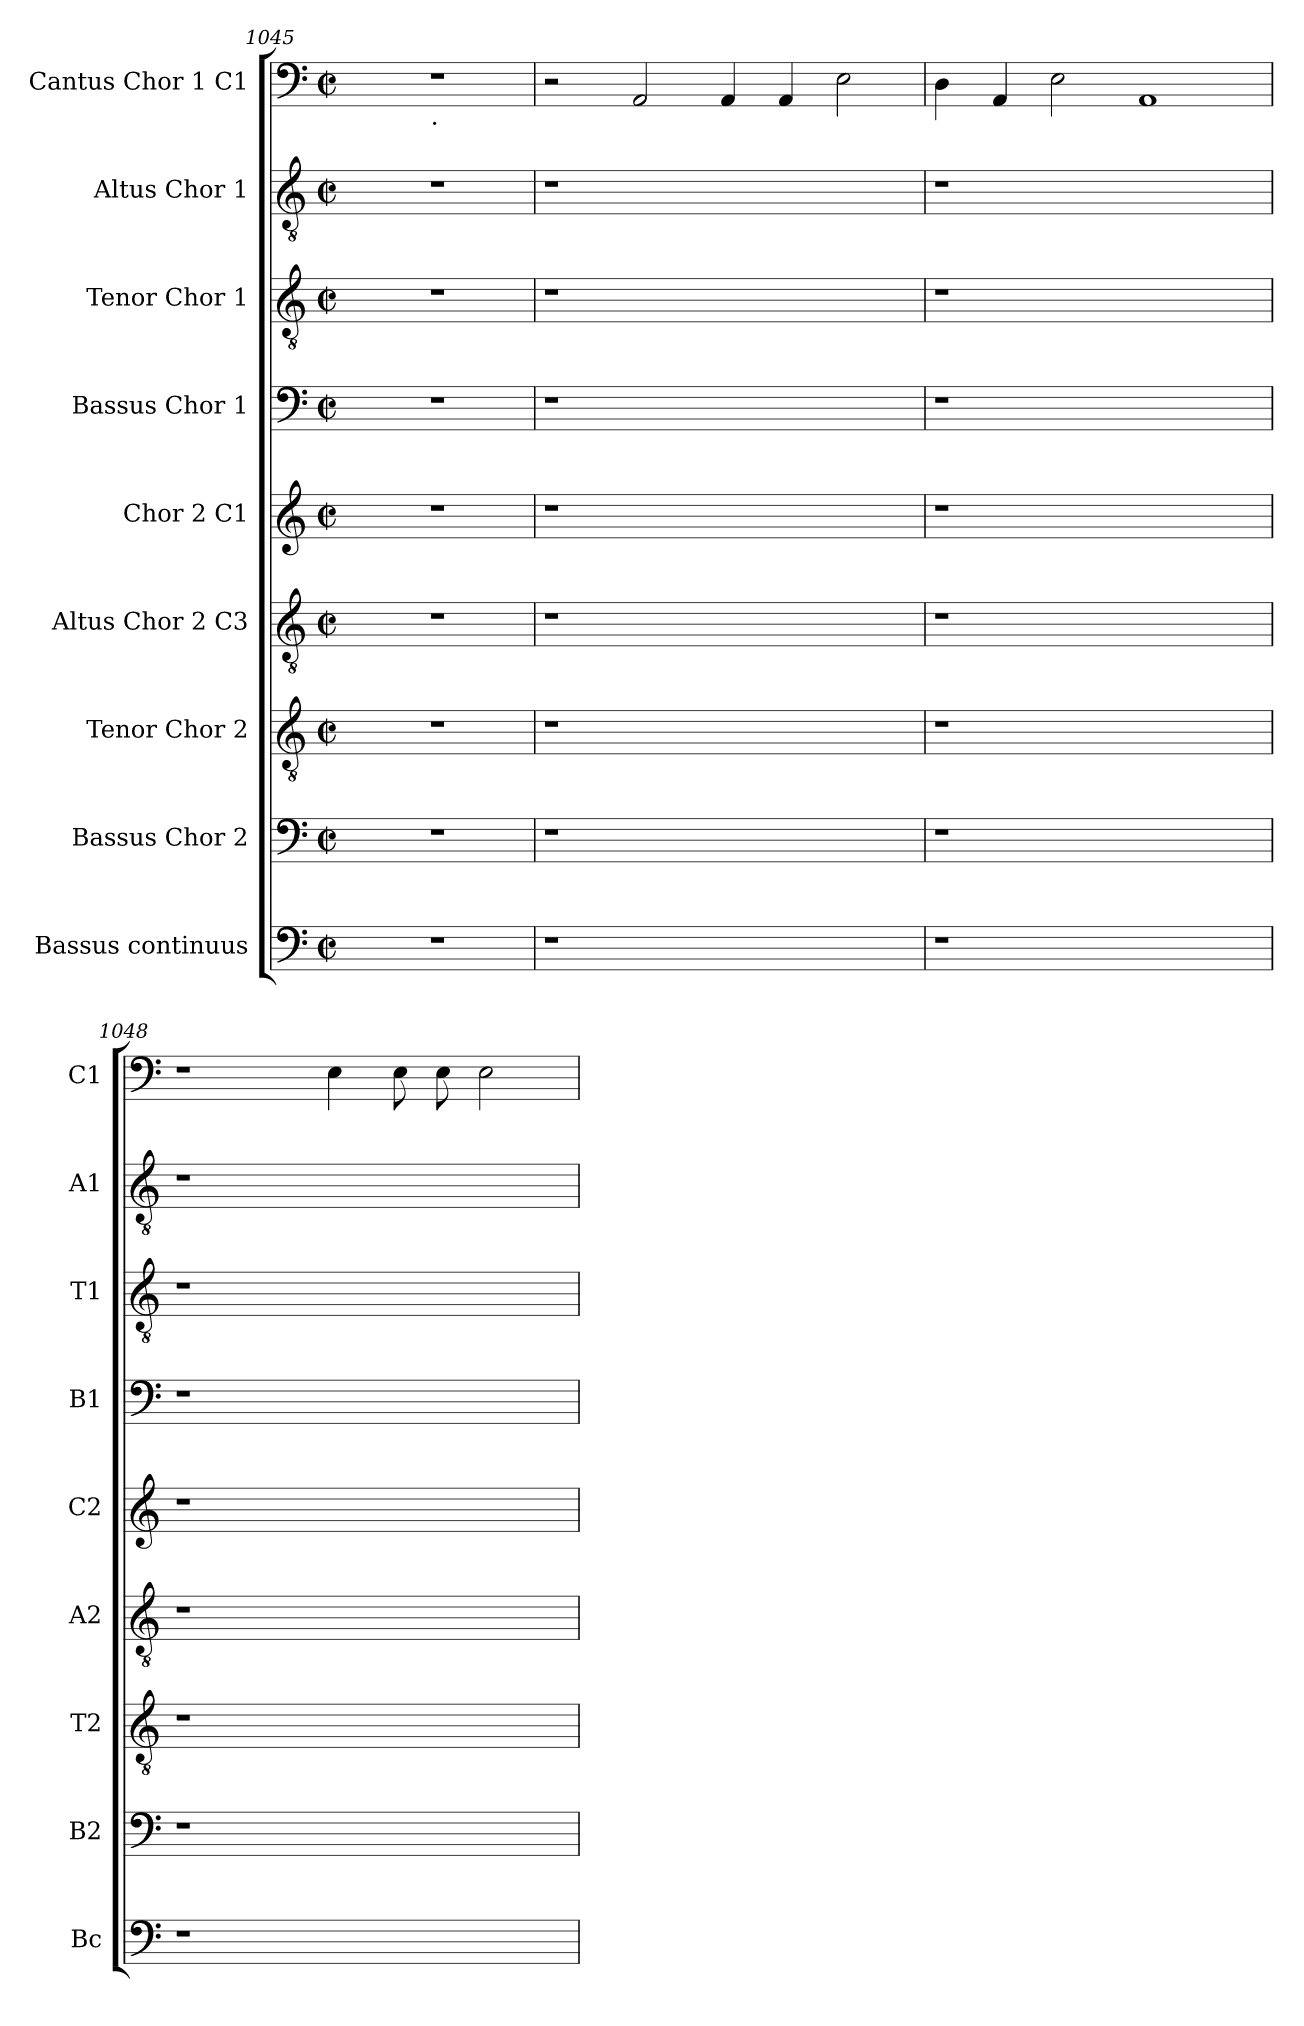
**kern	**kern	**kern	**kern	**kern	**kern	**kern	**kern	**kern
*part9	*part8	*part7	*part6	*part5	*part4	*part3	*part2	*part1
*staff9	*staff8	*staff7	*staff6	*staff5	*staff4	*staff3	*staff2	*staff1
*I"Bassus continuus	*I"Bassus Chor 2	*I"Tenor Chor 2	*I"Altus Chor 2 C3	*I"Chor 2 C1	*I"Bassus Chor 1	*I"Tenor Chor 1	*I"Altus Chor 1	*I"Cantus Chor 1 C1
*I'Bc	*I'B2	*I'T2	*I'A2	*I'C2	*I'B1	*I'T1	*I'A1	*I'C1
!!LO:LB:g=z
*clefF4	*clefF4	*clefGv2	*clefGv2	*clefG2	*clefF4	*clefGv2	*clefGv2	*clefF4
*ITrd7c12	*	*	*	*	*	*	*	*
*k[]	*k[]	*k[]	*k[]	*k[]	*k[]	*k[]	*k[]	*k[]
*C:	*C:	*C:	*C:	*C:	*C:	*C:	*C:	*C:
*M2/2	*M2/2	*M2/2	*M2/2	*M2/2	*M2/2	*M2/2	*M2/2	*M2/2
*met(c|)	*met(c|)	*met(c|)	*met(c|)	*met(c|)	*met(c|)	*met(c|)	*met(c|)	*met(c|)
=1045	=1045	=1045	=1045	=1045	=1045	=1045	=1045	=1045
*	*	*	*	*	*	*	*	*^
1r	1r	1r	1r	1r	1r	1r	1r	1r	4...ryy
!	!	!	!	!	!	!	!	!	!LO:TX:b:t=.
.	.	.	.	.	.	.	.	.	2ryy
.	.	.	.	.	.	.	.	.	32ryy
*	*	*	*	*	*	*	*	*v	*v
=1046	=1046	=1046	=1046	=1046	=1046	=1046	=1046	=1046
1r	1r	1r	1r	1r	1r	1r	1r	2r
.	.	.	.	.	.	.	.	2AA/
1ryy	1ryy	1ryy	1ryy	1ryy	1ryy	1ryy	1ryy	4AA/
.	.	.	.	.	.	.	.	4AA/
.	.	.	.	.	.	.	.	2E\
=1047	=1047	=1047	=1047	=1047	=1047	=1047	=1047	=1047
1r	1r	1r	1r	1r	1r	1r	1r	4D\
.	.	.	.	.	.	.	.	4AA/
.	.	.	.	.	.	.	.	2E\
1ryy	1ryy	1ryy	1ryy	1ryy	1ryy	1ryy	1ryy	1AA
=1048	=1048	=1048	=1048	=1048	=1048	=1048	=1048	=1048
1r	1r	1r	1r	1r	1r	1r	1r	1r
1ryy	1ryy	1ryy	1ryy	1ryy	1ryy	1ryy	1ryy	4E\
.	.	.	.	.	.	.	.	8E\
.	.	.	.	.	.	.	.	8E\
.	.	.	.	.	.	.	.	2E\
=	=	=	=	=	=	=	=	=
*-	*-	*-	*-	*-	*-	*-	*-	*-
